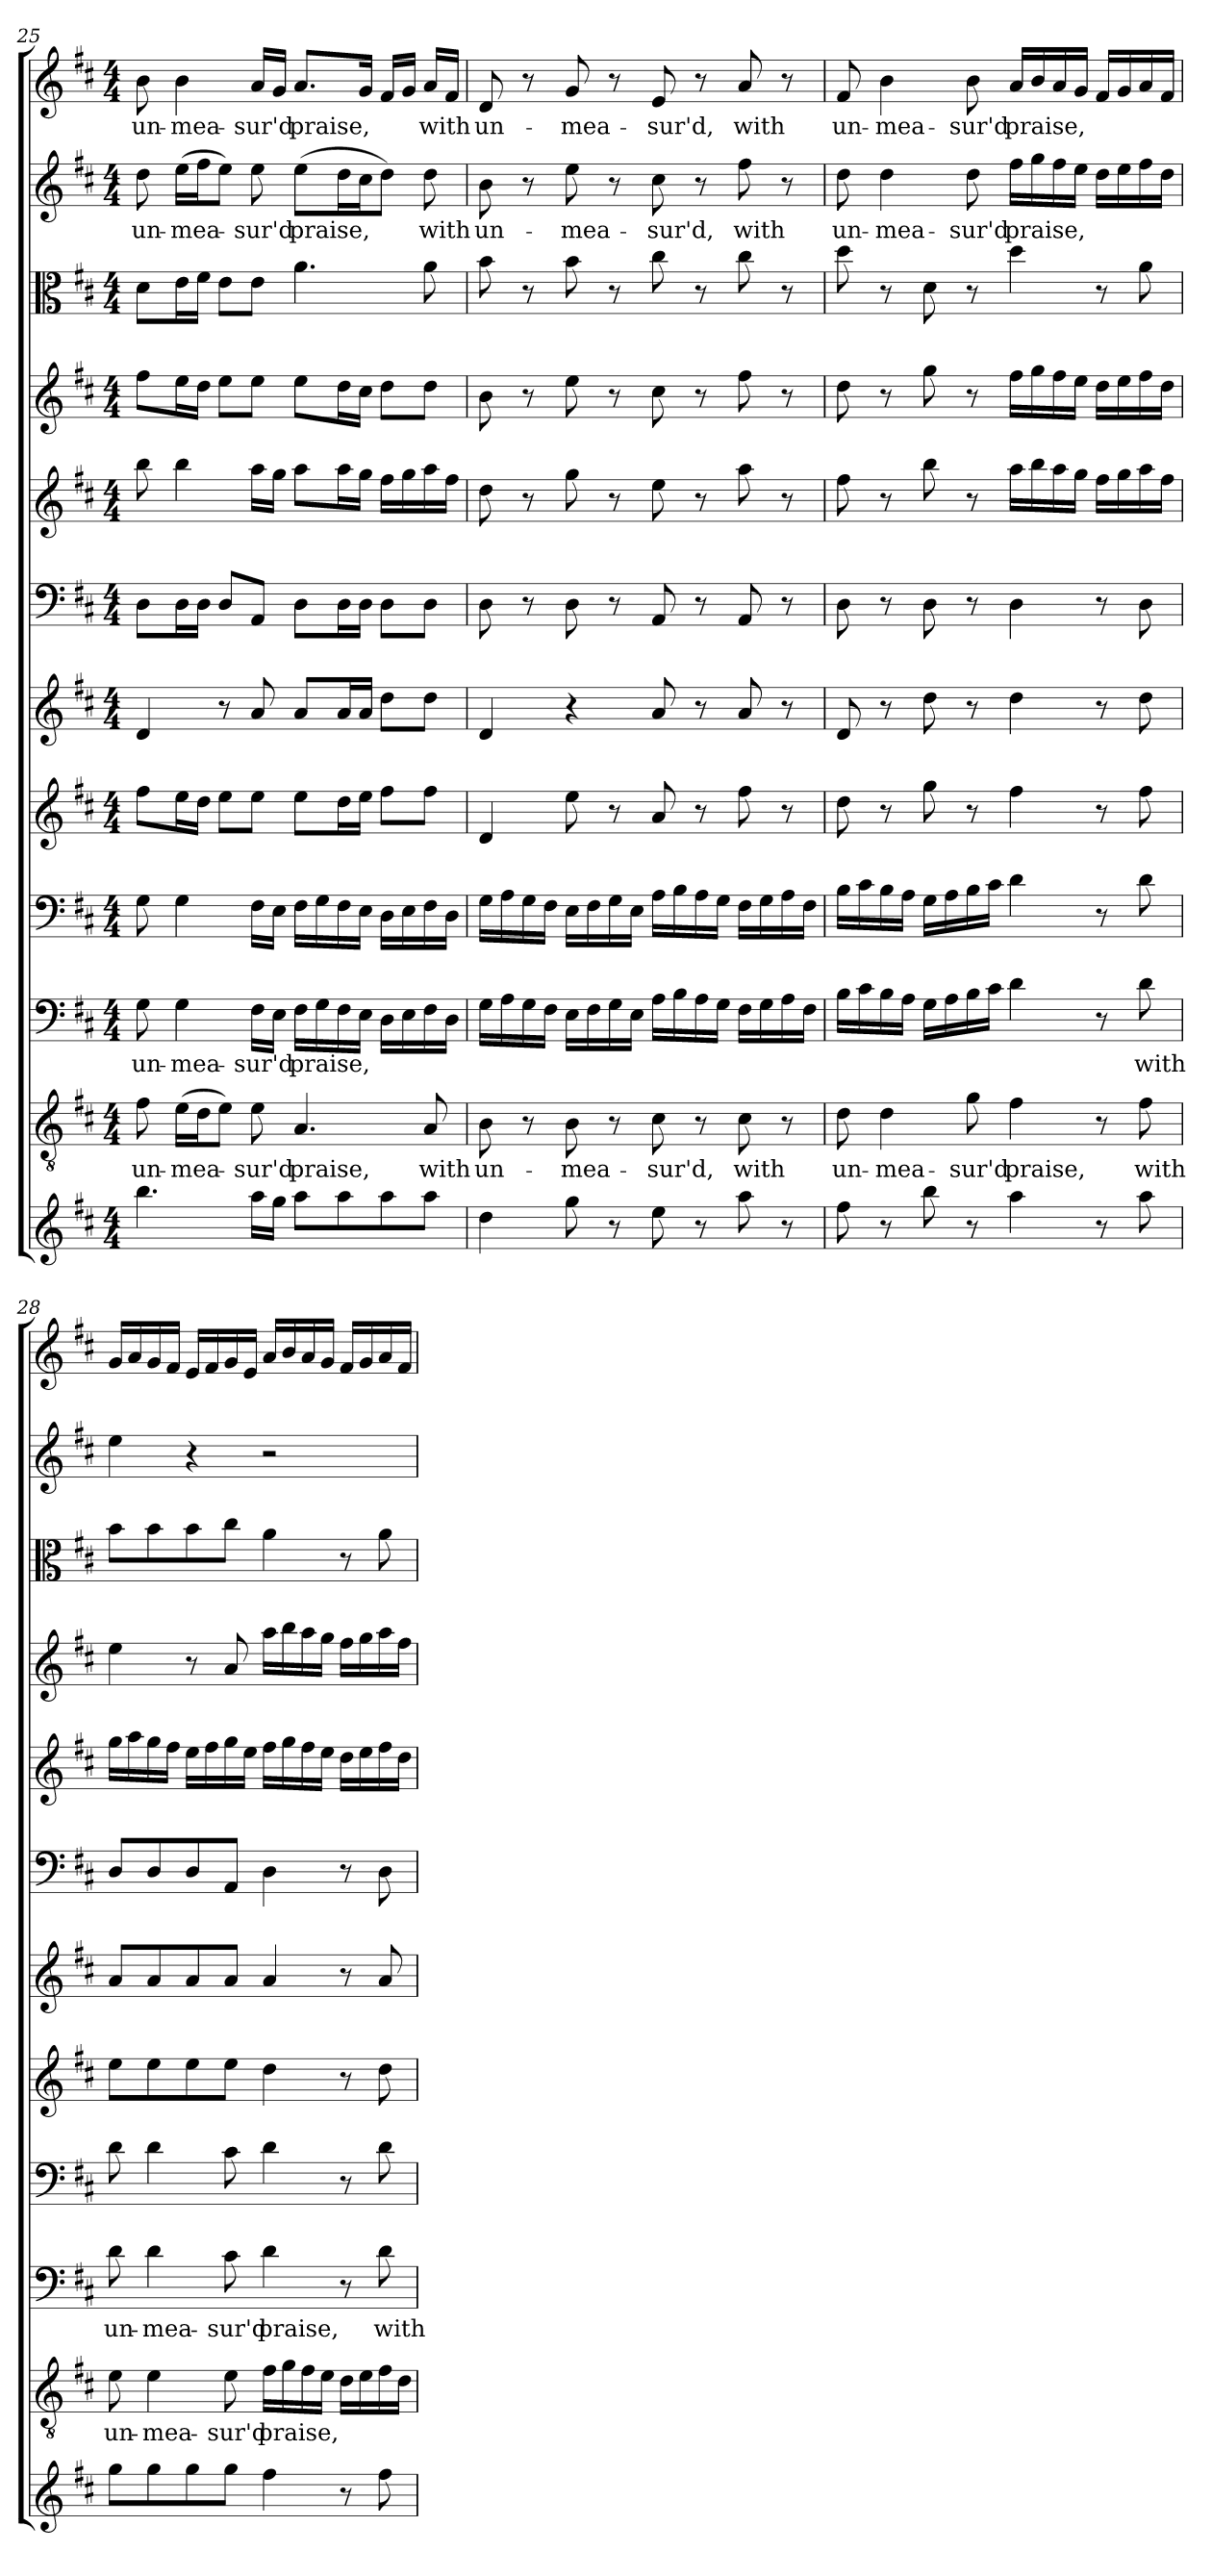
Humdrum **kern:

**kern	**kern	**text	**kern	**text	**kern	**kern	**kern	**kern	**kern	**kern	**kern	**kern	**text	**kern	**text
*part12	*part11	*part11	*part10	*part10	*part9	*part8	*part7	*part6	*part5	*part4	*part3	*part2	*part2	*part1	*part1
*staff12	*staff11	*staff11	*staff10	*staff10	*staff9	*staff8	*staff7	*staff6	*staff5	*staff4	*staff3	*staff2	*staff2	*staff1	*staff1
*clefG2	*clefGv2	*	*clefF4	*	*clefF4	*clefG2	*clefG2	*clefF4	*clefG2	*clefG2	*clefC3	*clefG2	*	*clefG2	*
*k[f#c#]	*k[f#c#]	*	*k[f#c#]	*	*k[f#c#]	*k[f#c#]	*k[f#c#]	*k[f#c#]	*k[f#c#]	*k[f#c#]	*k[f#c#]	*k[f#c#]	*	*k[f#c#]	*
*D:	*D:	*	*D:	*	*D:	*D:	*D:	*D:	*D:	*D:	*D:	*D:	*	*D:	*
*M4/4	*M4/4	*	*M4/4	*	*M4/4	*M4/4	*M4/4	*M4/4	*M4/4	*M4/4	*M4/4	*M4/4	*	*M4/4	*
=25	=25	=25	=25	=25	=25	=25	=25	=25	=25	=25	=25	=25	=25	=25	=25
4.bb\	8f#\	un-	8G\	un-	8G\	8ff#\L	4d/	8D\L	8bb\	8ff#\L	8d\L	8dd\	un-	8b\	un-
.	(16e\LL	-mea-	4G\	-mea-	4G\	16ee\L	.	16D\L	4bb\	16ee\L	16e\L	(16ee\LL	-mea-	4b\	-mea-
.	16d\J	.	.	.	.	16dd\JJ	.	16D\JJ	.	16dd\JJ	16f#\JJ	16ff#\J	.	.	.
.	8e\J)	.	.	.	.	8ee\L	8r	8D/L	.	8ee\L	8e\L	8ee\J)	.	.	.
16aa\LL	8e\	-sur'd	16F#\LL	-sur'd	16F#\LL	8ee\J	8a/	8AA/J	16aa\LL	8ee\J	8e\J	8ee\	-sur'd	16a/LL	-sur'd
16gg\JJ	.	.	16E\JJ	.	16E\JJ	.	.	.	16gg\JJ	.	.	.	.	16g/JJ	.
8aa\L	4.A/	praise,	16F#\LL	praise,	16F#\LL	8ee\L	8a/L	8D\L	8aa\L	8ee\L	4.a\	(8ee\L	praise,	8.a/L	praise,
.	.	.	16G\	.	16G\	.	.	.	.	.	.	.	.	.	.
8aa\	.	.	16F#\	.	16F#\	16dd\L	16a/L	16D\L	16aa\L	16dd\L	.	16dd\L	.	.	.
.	.	.	16E\JJ	.	16E\JJ	16ee\JJ	16a/JJ	16D\JJ	16gg\JJ	16cc#\JJ	.	16cc#\J	.	16g/Jk	.
8aa\	.	.	16D\LL	.	16D\LL	8ff#\L	8dd\L	8D\L	16ff#\LL	8dd\L	.	8dd\J)	.	16f#/LL	.
.	.	.	16E\	.	16E\	.	.	.	16gg\	.	.	.	.	16g/JJ	.
8aa\J	8A/	with	16F#\	.	16F#\	8ff#\J	8dd\J	8D\J	16aa\	8dd\J	8a\	8dd\	with	16a/LL	with
.	.	.	16D\JJ	.	16D\JJ	.	.	.	16ff#\JJ	.	.	.	.	16f#/JJ	.
=26	=26	=26	=26	=26	=26	=26	=26	=26	=26	=26	=26	=26	=26	=26	=26
4dd\	8B\	un-	16G\LL	.	16G\LL	4d/	4d/	8D\	8dd\	8b\	8b\	8b\	un-	8d/	un-
.	.	.	16A\	.	16A\	.	.	.	.	.	.	.	.	.	.
.	8r	.	16G\	.	16G\	.	.	8r	8r	8r	8r	8r	.	8r	.
.	.	.	16F#\JJ	.	16F#\JJ	.	.	.	.	.	.	.	.	.	.
8gg\	8B\	-mea-	16E\LL	.	16E\LL	8ee\	4r	8D\	8gg\	8ee\	8b\	8ee\	-mea-	8g/	-mea-
.	.	.	16F#\	.	16F#\	.	.	.	.	.	.	.	.	.	.
8r	8r	.	16G\	.	16G\	8r	.	8r	8r	8r	8r	8r	.	8r	.
.	.	.	16E\JJ	.	16E\JJ	.	.	.	.	.	.	.	.	.	.
8ee\	8c#\	-sur'd,	16A\LL	.	16A\LL	8a/	8a/	8AA/	8ee\	8cc#\	8cc#\	8cc#\	-sur'd,	8e/	-sur'd,
.	.	.	16B\	.	16B\	.	.	.	.	.	.	.	.	.	.
8r	8r	.	16A\	.	16A\	8r	8r	8r	8r	8r	8r	8r	.	8r	.
.	.	.	16G\JJ	.	16G\JJ	.	.	.	.	.	.	.	.	.	.
8aa\	8c#\	with	16F#\LL	.	16F#\LL	8ff#\	8a/	8AA/	8aa\	8ff#\	8cc#\	8ff#\	with	8a/	with
.	.	.	16G\	.	16G\	.	.	.	.	.	.	.	.	.	.
8r	8r	.	16A\	.	16A\	8r	8r	8r	8r	8r	8r	8r	.	8r	.
.	.	.	16F#\JJ	.	16F#\JJ	.	.	.	.	.	.	.	.	.	.
=27	=27	=27	=27	=27	=27	=27	=27	=27	=27	=27	=27	=27	=27	=27	=27
8ff#\	8d\	un-	16B\LL	.	16B\LL	8dd\	8d/	8D\	8ff#\	8dd\	8dd\	8dd\	un-	8f#/	un-
.	.	.	16c#\	.	16c#\	.	.	.	.	.	.	.	.	.	.
8r	4d\	-mea-	16B\	.	16B\	8r	8r	8r	8r	8r	8r	4dd\	-mea-	4b\	-mea-
.	.	.	16A\JJ	.	16A\JJ	.	.	.	.	.	.	.	.	.	.
8bb\	.	.	16G\LL	.	16G\LL	8gg\	8dd\	8D\	8bb\	8gg\	8d\	.	.	.	.
.	.	.	16A\	.	16A\	.	.	.	.	.	.	.	.	.	.
8r	8g\	-sur'd	16B\	.	16B\	8r	8r	8r	8r	8r	8r	8dd\	-sur'd	8b\	-sur'd
.	.	.	16c#\JJ	.	16c#\JJ	.	.	.	.	.	.	.	.	.	.
4aa\	4f#\	praise,	4d\	.	4d\	4ff#\	4dd\	4D\	16aa\LL	16ff#\LL	4dd\	16ff#\LL	praise,	16a/LL	praise,
.	.	.	.	.	.	.	.	.	16bb\	16gg\	.	16gg\	.	16b/	.
.	.	.	.	.	.	.	.	.	16aa\	16ff#\	.	16ff#\	.	16a/	.
.	.	.	.	.	.	.	.	.	16gg\JJ	16ee\JJ	.	16ee\JJ	.	16g/JJ	.
8r	8r	.	8r	.	8r	8r	8r	8r	16ff#\LL	16dd\LL	8r	16dd\LL	.	16f#/LL	.
.	.	.	.	.	.	.	.	.	16gg\	16ee\	.	16ee\	.	16g/	.
8aa\	8f#\	with	8d\	with	8d\	8ff#\	8dd\	8D\	16aa\	16ff#\	8a\	16ff#\	.	16a/	.
.	.	.	.	.	.	.	.	.	16ff#\JJ	16dd\JJ	.	16dd\JJ	.	16f#/JJ	.
=28	=28	=28	=28	=28	=28	=28	=28	=28	=28	=28	=28	=28	=28	=28	=28
8gg\L	8e\	un-	8d\	un-	8d\	8ee\L	8a/L	8D/L	16gg\LL	4ee\	8b\L	4ee\	.	16g/LL	.
.	.	.	.	.	.	.	.	.	16aa\	.	.	.	.	16a/	.
8gg\	4e\	-mea-	4d\	-mea-	4d\	8ee\	8a/	8D/	16gg\	.	8b\	.	.	16g/	.
.	.	.	.	.	.	.	.	.	16ff#\JJ	.	.	.	.	16f#/JJ	.
8gg\	.	.	.	.	.	8ee\	8a/	8D/	16ee\LL	8r	8b\	4r	.	16e/LL	.
.	.	.	.	.	.	.	.	.	16ff#\	.	.	.	.	16f#/	.
8gg\J	8e\	-sur'd	8c#\	-sur'd	8c#\	8ee\J	8a/J	8AA/J	16gg\	8a/	8cc#\J	.	.	16g/	.
.	.	.	.	.	.	.	.	.	16ee\JJ	.	.	.	.	16e/JJ	.
4ff#\	16f#\LL	praise,	4d\	praise,	4d\	4dd\	4a/	4D\	16ff#\LL	16aa\LL	4a\	2r	.	16a/LL	.
.	16g\	.	.	.	.	.	.	.	16gg\	16bb\	.	.	.	16b/	.
.	16f#\	.	.	.	.	.	.	.	16ff#\	16aa\	.	.	.	16a/	.
.	16e\JJ	.	.	.	.	.	.	.	16ee\JJ	16gg\JJ	.	.	.	16g/JJ	.
8r	16d\LL	.	8r	.	8r	8r	8r	8r	16dd\LL	16ff#\LL	8r	.	.	16f#/LL	.
.	16e\	.	.	.	.	.	.	.	16ee\	16gg\	.	.	.	16g/	.
8ff#\	16f#\	.	8d\	with	8d\	8dd\	8a/	8D\	16ff#\	16aa\	8a\	.	.	16a/	.
.	16d\JJ	.	.	.	.	.	.	.	16dd\JJ	16ff#\JJ	.	.	.	16f#/JJ	.
=	=	=	=	=	=	=	=	=	=	=	=	=	=	=	=
*-	*-	*-	*-	*-	*-	*-	*-	*-	*-	*-	*-	*-	*-	*-	*-
